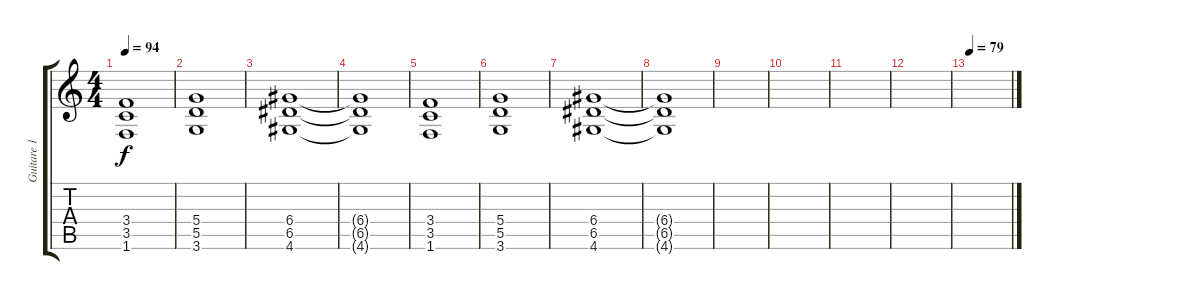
\track ("Guitare 1" "Guitare 1") {instrument acousticguitarnylon}
\staff {score tabs}
\tuning (C4 C4 G3 D3 A2 E2) {hide}
\ts (4 4)
\tempo 94
\clef g2
\ks c
(3.4 3.5 1.6).1{dy f} |
(5.4 5.5 3.6).1 |
(6.4 6.5 4.6).1 |
(6.4{t} 6.5{t} 4.6{t}).1 |
(3.4 3.5 1.6).1 |
(5.4 5.5 3.6).1 |
(6.4 6.5 4.6).1 |
(6.4{t} 6.5{t} 4.6{t}).1 |
|
|
|
|
\tempo 79
